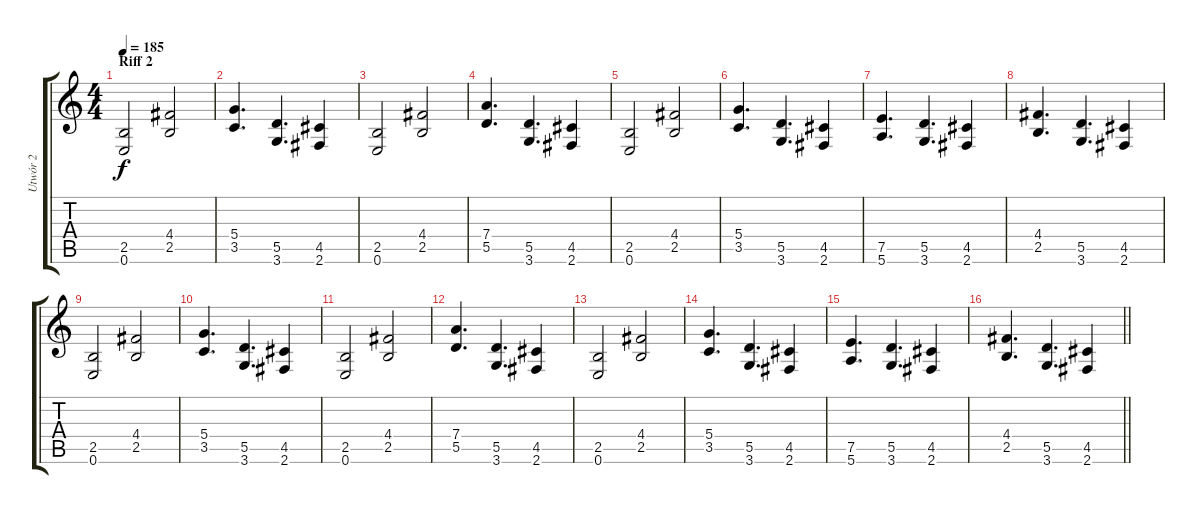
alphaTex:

\track ("Utwór 2" "Utwór 2") {instrument overdrivenguitar}
\staff {score tabs}
\tuning (E4 B3 G3 D3 A2 E2) {hide}
\ts (4 4)
\section ("" "Riff 2")
\tempo 185
\clef g2
\ks c
(2.5 0.6).2{dy f} (4.4 2.5).2 |
(5.4 3.5).4{d} (5.5 3.6).4{d} (4.5 2.6).4 |
(2.5 0.6).2 (4.4 2.5).2 |
(7.4 5.5).4{d} (5.5 3.6).4{d} (4.5 2.6).4 |
(2.5 0.6).2 (4.4 2.5).2 |
(5.4 3.5).4{d} (5.5 3.6).4{d} (4.5 2.6).4 |
(7.5 5.6).4{d} (5.5 3.6).4{d} (4.5 2.6).4 |
(4.4 2.5).4{d} (5.5 3.6).4{d} (4.5 2.6).4 |
(2.5 0.6).2 (4.4 2.5).2 |
(5.4 3.5).4{d} (5.5 3.6).4{d} (4.5 2.6).4 |
(2.5 0.6).2 (4.4 2.5).2 |
(7.4 5.5).4{d} (5.5 3.6).4{d} (4.5 2.6).4 |
(2.5 0.6).2 (4.4 2.5).2 |
(5.4 3.5).4{d} (5.5 3.6).4{d} (4.5 2.6).4 |
(7.5 5.6).4{d} (5.5 3.6).4{d} (4.5 2.6).4 |
\barLineRight lightlight
(4.4 2.5).4{d} (5.5 3.6).4{d} (4.5 2.6).4
